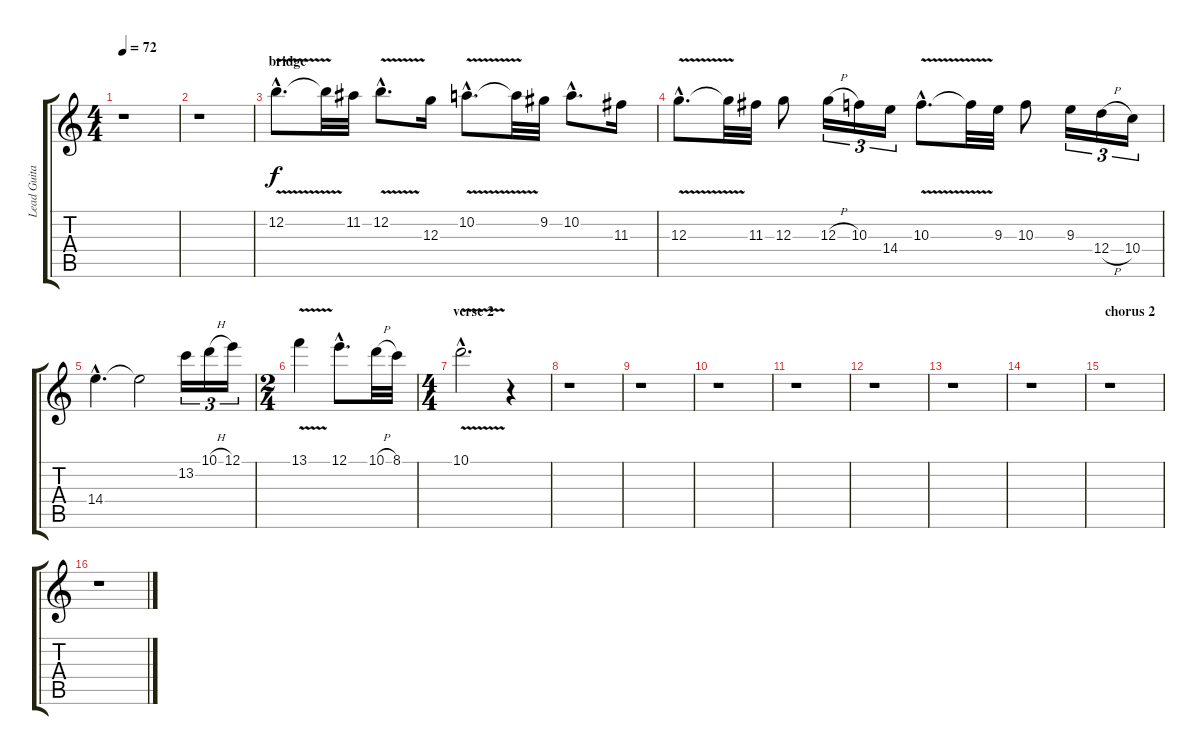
\track ("Lead Guitar (May)" "Lead Guita") {instrument distortionguitar}
\staff {score tabs}
\tuning (E4 B3 G3 D3 A2 E2) {hide}
\ts (4 4)
\tempo 72
\clef g2
\ks c
r.1{dy f} |
r.1 |
\section ("" "bridge")
12.2{v hac}.8{d} 12.2{t}.32 11.2.32 12.2{v hac}.8{d} 12.3.16 10.2{v hac}.8{d} 10.2{t}.32 9.2.32 10.2{hac}.8{d} 11.3.16 |
12.3{v hac}.8{d} 12.3{t}.32 11.3.32 12.3.8 12.3{h}.16{tu (3 2)} 10.3.16{tu (3 2)} 14.4.16{tu (3 2)} 10.3{v hac}.8{d} 10.3{t}.32 9.3.32 10.3.8 9.3.16{tu (3 2)} 12.4{h}.16{tu (3 2)} 10.4.16{tu (3 2)} |
14.4{hac}.4{d} 14.4{t}.2 13.2.16{tu (3 2)} 10.1{h}.16{tu (3 2)} 12.1.16{tu (3 2)} |
\ts (2 4)
13.1{v}.4 12.1{hac}.8{d} 10.1{h}.32 8.1.32 |
\ts (4 4)
\section ("" "verse 2")
10.1{v hac}.2{d} r.4 |
r.1 |
r.1 |
r.1 |
r.1 |
r.1 |
r.1 |
r.1 |
\section ("" "chorus 2")
r.1 |
r.1
